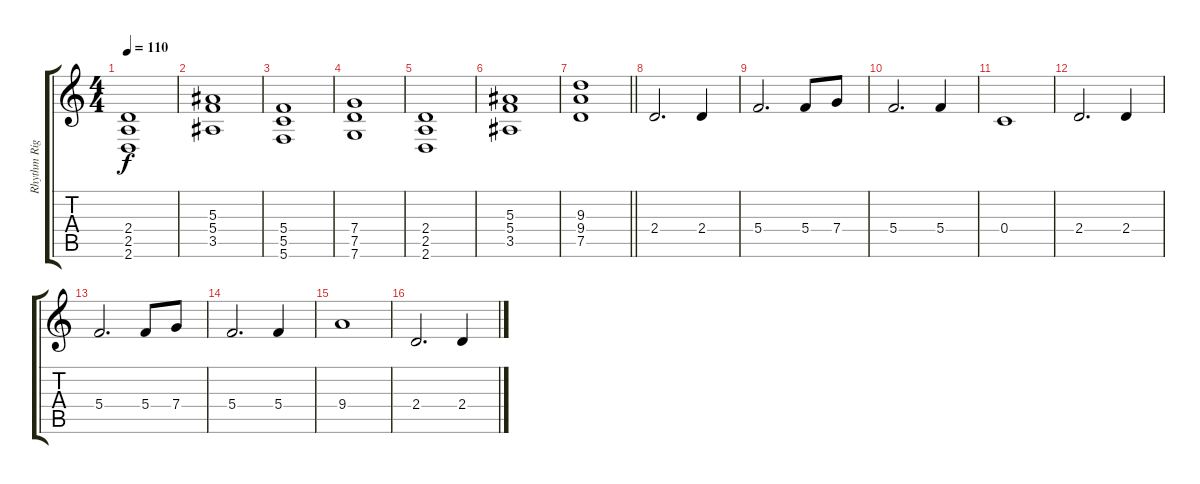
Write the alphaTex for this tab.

\track ("Rhythm Right" "Rhythm Rig") {instrument distortionguitar}
\staff {score tabs}
\tuning (D4 A3 F3 C3 G2 C2) {hide}
\ts (4 4)
\tempo 110
\clef g2
\ks c
(2.4 2.5 2.6).1{dy f} |
(5.3 5.4 3.5).1 |
(5.4 5.5 5.6).1 |
(7.4 7.5 7.6).1 |
(2.4 2.5 2.6).1 |
(5.3 5.4 3.5).1 |
\barLineRight lightlight
(9.3 9.4 7.5).1 |
2.4.2{d} 2.4.4 |
5.4.2{d} 5.4.8 7.4.8 |
5.4.2{d} 5.4.4 |
0.4.1 |
2.4.2{d} 2.4.4 |
5.4.2{d} 5.4.8 7.4.8 |
5.4.2{d} 5.4.4 |
9.4.1 |
2.4.2{d} 2.4.4
